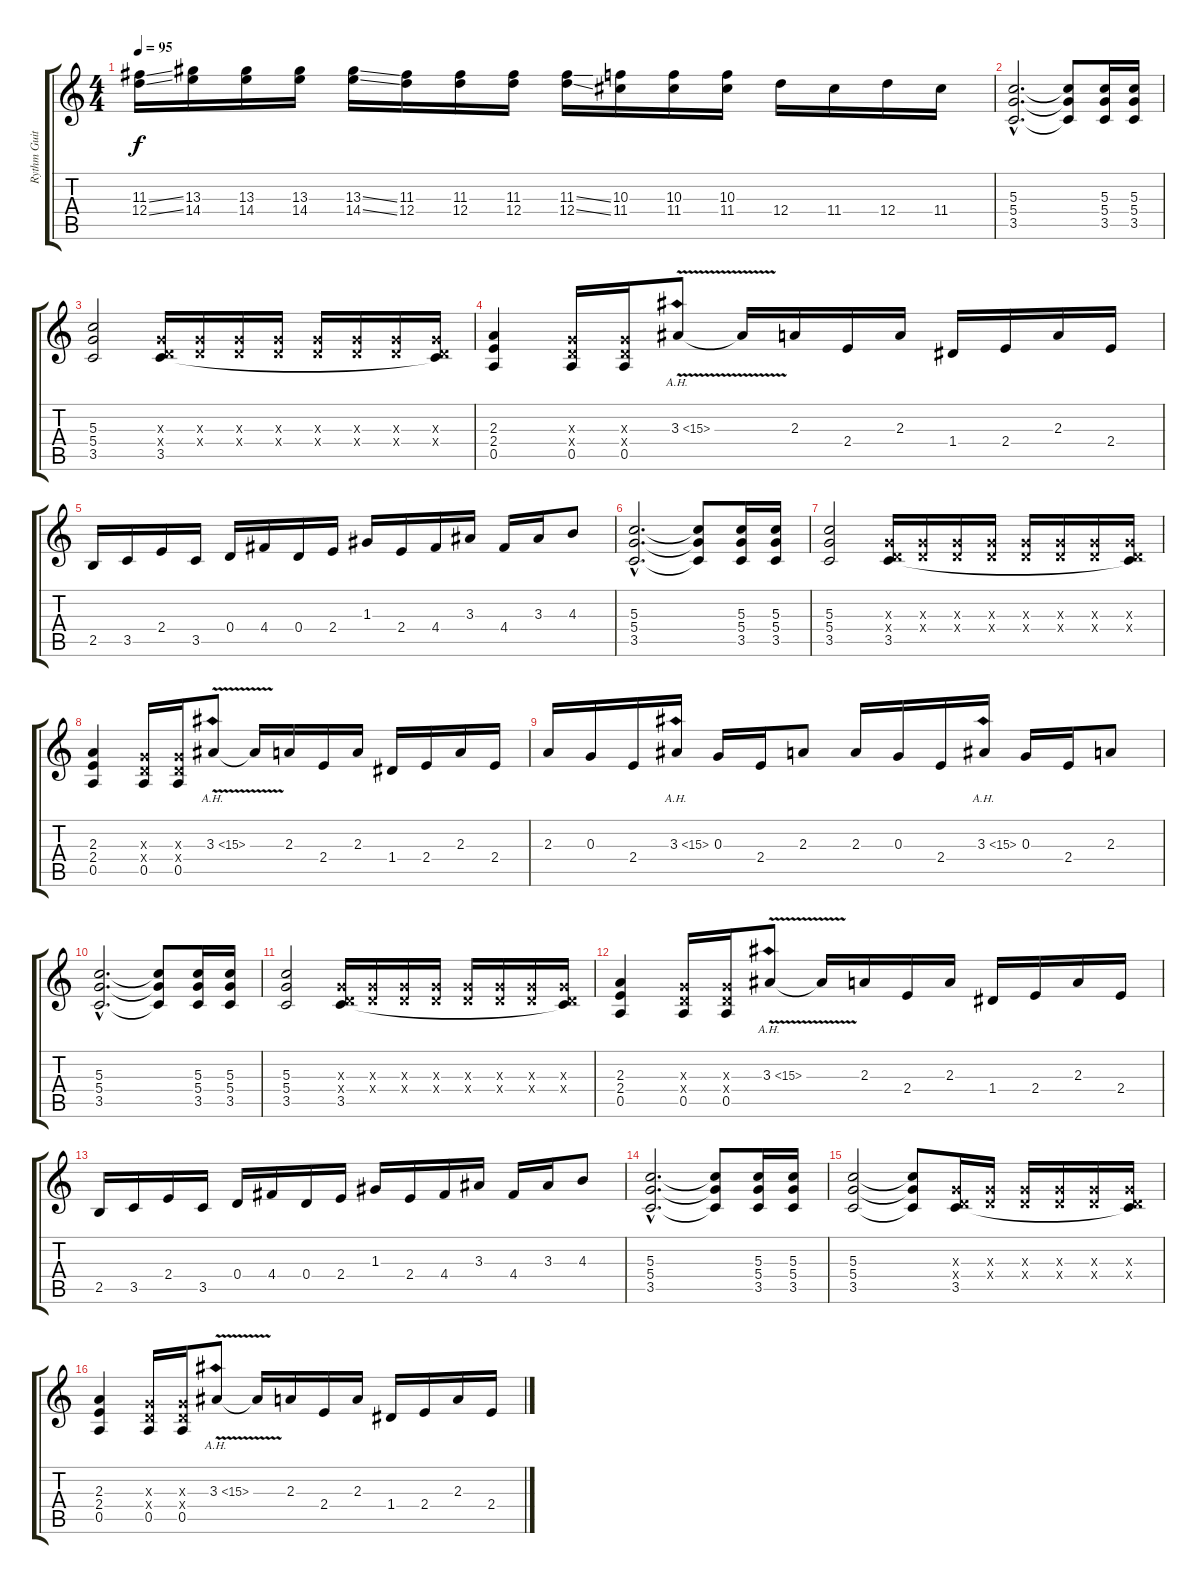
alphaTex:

\track ("Rythm Guitar I" "Rythm Guit") {instrument acousticguitarsteel}
\staff {score tabs}
\tuning (E4 B3 G3 D3 A2 E2) {hide}
\ts (4 4)
\tempo 95
\clef g2
\ks c
(11.3{ss} 12.4{ss}).16{dy f} (13.3 14.4).16 (13.3 14.4).16 (13.3 14.4).16 (13.3{ss} 14.4{ss}).16 (11.3 12.4).16 (11.3 12.4).16 (11.3 12.4).16 (11.3{ss} 12.4{ss}).16 (10.3 11.4).16 (10.3 11.4).16 (10.3 11.4).16 12.4.16 11.4.16 12.4.16 11.4.16 |
(5.3{hac} 5.4{hac} 3.5{hac}).2{d} (5.3{t} 5.4{t} 3.5{t}).8 (5.3 5.4 3.5).16 (5.3 5.4 3.5).16 |
(5.3 5.4 3.5).2 (0.3{x} 0.4{x} 3.5).16 (0.3{x} 0.4{x}).16 (0.3{x} 0.4{x}).16 (0.3{x} 0.4{x}).16 (0.3{x} 0.4{x}).16 (0.3{x} 0.4{x}).16 (0.3{x} 0.4{x}).16 (0.3{x} 0.4{x} 3.5{t}).16 |
(2.3 2.4 0.5).4 (0.3{x} 0.4{x} 0.5).16 (0.3{x} 0.4{x} 0.5).16 3.3{ah 12 v}.8 3.3{t}.16 2.3.16 2.4.16 2.3.16 1.4.16 2.4.16 2.3.16 2.4.16 |
2.5.16 3.5.16 2.4.16 3.5.16 0.4.16 4.4.16 0.4.16 2.4.16 1.3.16 2.4.16 4.4.16 3.3.16 4.4.16 3.3.16 4.3.8 |
(5.3{hac} 5.4{hac} 3.5{hac}).2{d} (5.3{t} 5.4{t} 3.5{t}).8 (5.3 5.4 3.5).16 (5.3 5.4 3.5).16 |
(5.3 5.4 3.5).2 (0.3{x} 0.4{x} 3.5).16 (0.3{x} 0.4{x}).16 (0.3{x} 0.4{x}).16 (0.3{x} 0.4{x}).16 (0.3{x} 0.4{x}).16 (0.3{x} 0.4{x}).16 (0.3{x} 0.4{x}).16 (0.3{x} 0.4{x} 3.5{t}).16 |
(2.3 2.4 0.5).4 (0.3{x} 0.4{x} 0.5).16 (0.3{x} 0.4{x} 0.5).16 3.3{ah 12 v}.8 3.3{t}.16 2.3.16 2.4.16 2.3.16 1.4.16 2.4.16 2.3.16 2.4.16 |
2.3.16 0.3.16 2.4.16 3.3{ah 12}.16 0.3.16 2.4.16 2.3.8 2.3.16 0.3.16 2.4.16 3.3{ah 12}.16 0.3.16 2.4.16 2.3.8 |
(5.3{hac} 5.4{hac} 3.5{hac}).2{d} (5.3{t} 5.4{t} 3.5{t}).8 (5.3 5.4 3.5).16 (5.3 5.4 3.5).16 |
(5.3 5.4 3.5).2 (0.3{x} 0.4{x} 3.5).16 (0.3{x} 0.4{x}).16 (0.3{x} 0.4{x}).16 (0.3{x} 0.4{x}).16 (0.3{x} 0.4{x}).16 (0.3{x} 0.4{x}).16 (0.3{x} 0.4{x}).16 (0.3{x} 0.4{x} 3.5{t}).16 |
(2.3 2.4 0.5).4 (0.3{x} 0.4{x} 0.5).16 (0.3{x} 0.4{x} 0.5).16 3.3{ah 12 v}.8 3.3{t}.16 2.3.16 2.4.16 2.3.16 1.4.16 2.4.16 2.3.16 2.4.16 |
2.5.16 3.5.16 2.4.16 3.5.16 0.4.16 4.4.16 0.4.16 2.4.16 1.3.16 2.4.16 4.4.16 3.3.16 4.4.16 3.3.16 4.3.8 |
(5.3{hac} 5.4{hac} 3.5{hac}).2{d} (5.3{t} 5.4{t} 3.5{t}).8 (5.3 5.4 3.5).16 (5.3 5.4 3.5).16 |
(5.3 5.4 3.5).2 (5.3{t} 5.4{t} 3.5{t}).8 (0.3{x} 0.4{x} 3.5).16 (0.3{x} 0.4{x}).16 (0.3{x} 0.4{x}).16 (0.3{x} 0.4{x}).16 (0.3{x} 0.4{x}).16 (0.3{x} 0.4{x} 3.5{t}).16 |
(2.3 2.4 0.5).4 (0.3{x} 0.4{x} 0.5).16 (0.3{x} 0.4{x} 0.5).16 3.3{ah 12 v}.8 3.3{t}.16 2.3.16 2.4.16 2.3.16 1.4.16 2.4.16 2.3.16 2.4.16
